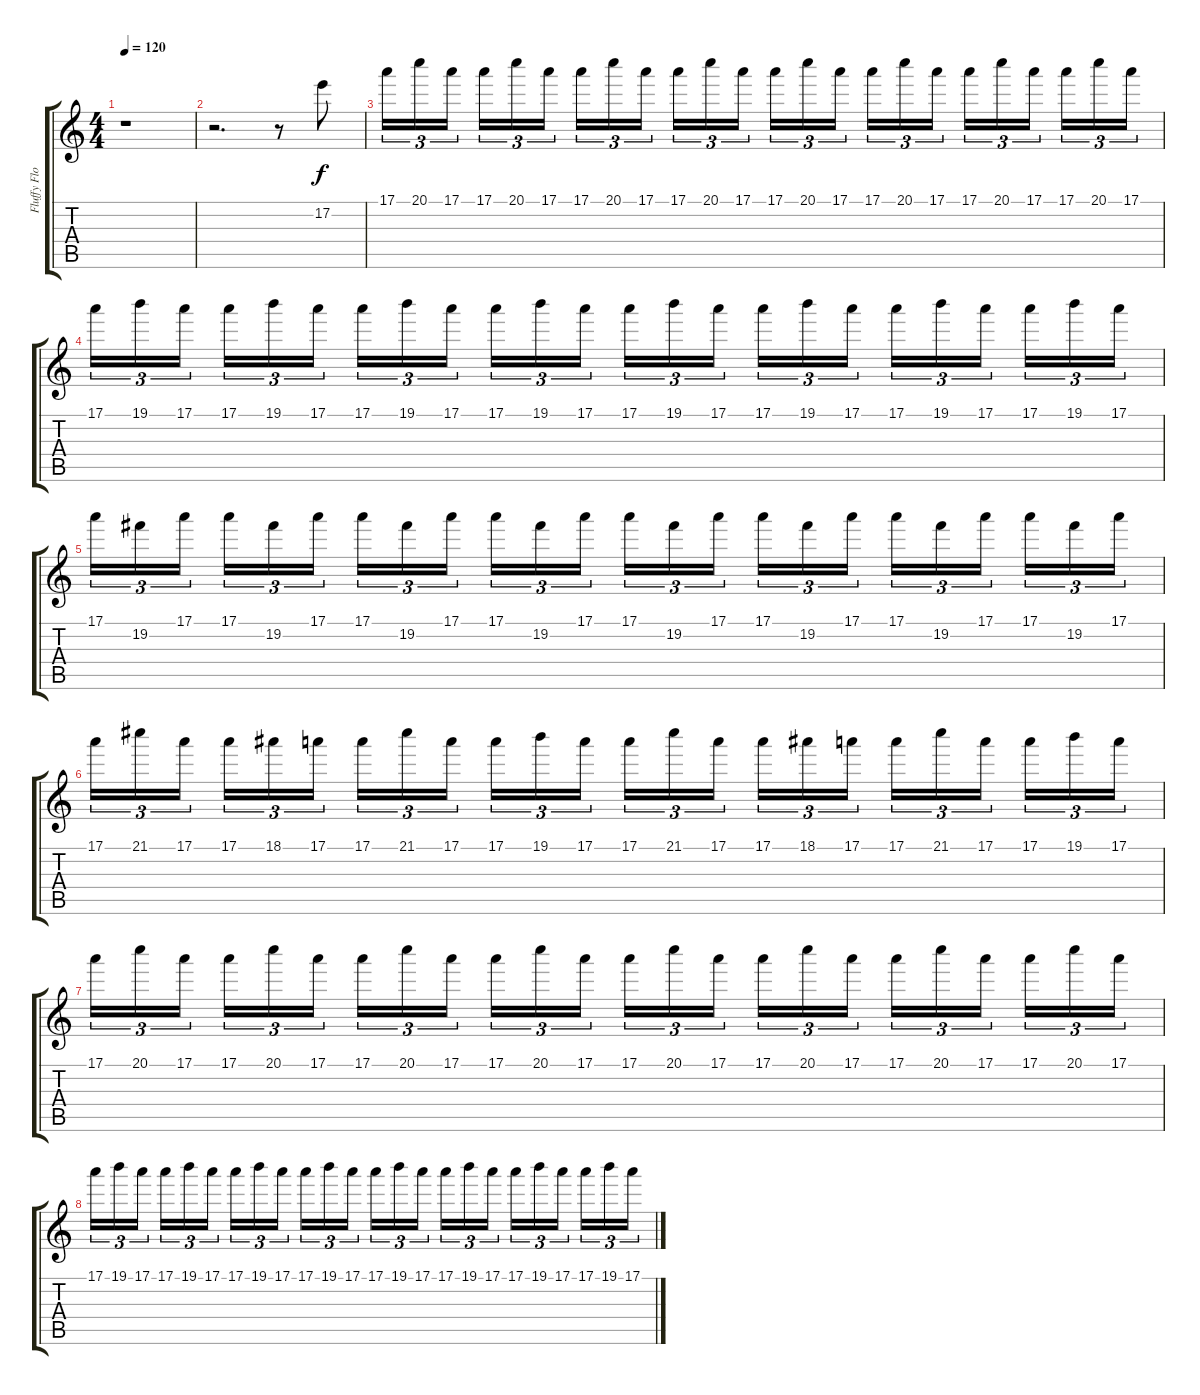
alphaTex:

\track ("Fluffy Floyd" "Fluffy Flo") {instrument distortionguitar}
\staff {score tabs}
\tuning (E4 B3 G3 D3 A2 E2) {hide}
\ts (4 4)
\tempo 120
\clef g2
\ks c
r.1{dy f} |
r.2{d} r.8 17.2.8 |
17.1.16{tu (3 2)} 20.1.16{tu (3 2)} 17.1.16{tu (3 2)} 17.1.16{tu (3 2)} 20.1.16{tu (3 2)} 17.1.16{tu (3 2)} 17.1.16{tu (3 2)} 20.1.16{tu (3 2)} 17.1.16{tu (3 2)} 17.1.16{tu (3 2)} 20.1.16{tu (3 2)} 17.1.16{tu (3 2)} 17.1.16{tu (3 2)} 20.1.16{tu (3 2)} 17.1.16{tu (3 2)} 17.1.16{tu (3 2)} 20.1.16{tu (3 2)} 17.1.16{tu (3 2)} 17.1.16{tu (3 2)} 20.1.16{tu (3 2)} 17.1.16{tu (3 2)} 17.1.16{tu (3 2)} 20.1.16{tu (3 2)} 17.1.16{tu (3 2)} |
17.1.16{tu (3 2)} 19.1.16{tu (3 2)} 17.1.16{tu (3 2)} 17.1.16{tu (3 2)} 19.1.16{tu (3 2)} 17.1.16{tu (3 2)} 17.1.16{tu (3 2)} 19.1.16{tu (3 2)} 17.1.16{tu (3 2)} 17.1.16{tu (3 2)} 19.1.16{tu (3 2)} 17.1.16{tu (3 2)} 17.1.16{tu (3 2)} 19.1.16{tu (3 2)} 17.1.16{tu (3 2)} 17.1.16{tu (3 2)} 19.1.16{tu (3 2)} 17.1.16{tu (3 2)} 17.1.16{tu (3 2)} 19.1.16{tu (3 2)} 17.1.16{tu (3 2)} 17.1.16{tu (3 2)} 19.1.16{tu (3 2)} 17.1.16{tu (3 2)} |
17.1.16{tu (3 2)} 19.2.16{tu (3 2)} 17.1.16{tu (3 2)} 17.1.16{tu (3 2)} 19.2.16{tu (3 2)} 17.1.16{tu (3 2)} 17.1.16{tu (3 2)} 19.2.16{tu (3 2)} 17.1.16{tu (3 2)} 17.1.16{tu (3 2)} 19.2.16{tu (3 2)} 17.1.16{tu (3 2)} 17.1.16{tu (3 2)} 19.2.16{tu (3 2)} 17.1.16{tu (3 2)} 17.1.16{tu (3 2)} 19.2.16{tu (3 2)} 17.1.16{tu (3 2)} 17.1.16{tu (3 2)} 19.2.16{tu (3 2)} 17.1.16{tu (3 2)} 17.1.16{tu (3 2)} 19.2.16{tu (3 2)} 17.1.16{tu (3 2)} |
17.1.16{tu (3 2)} 21.1.16{tu (3 2)} 17.1.16{tu (3 2)} 17.1.16{tu (3 2)} 18.1.16{tu (3 2)} 17.1.16{tu (3 2)} 17.1.16{tu (3 2)} 21.1.16{tu (3 2)} 17.1.16{tu (3 2)} 17.1.16{tu (3 2)} 19.1.16{tu (3 2)} 17.1.16{tu (3 2)} 17.1.16{tu (3 2)} 21.1.16{tu (3 2)} 17.1.16{tu (3 2)} 17.1.16{tu (3 2)} 18.1.16{tu (3 2)} 17.1.16{tu (3 2)} 17.1.16{tu (3 2)} 21.1.16{tu (3 2)} 17.1.16{tu (3 2)} 17.1.16{tu (3 2)} 19.1.16{tu (3 2)} 17.1.16{tu (3 2)} |
17.1.16{tu (3 2)} 20.1.16{tu (3 2)} 17.1.16{tu (3 2)} 17.1.16{tu (3 2)} 20.1.16{tu (3 2)} 17.1.16{tu (3 2)} 17.1.16{tu (3 2)} 20.1.16{tu (3 2)} 17.1.16{tu (3 2)} 17.1.16{tu (3 2)} 20.1.16{tu (3 2)} 17.1.16{tu (3 2)} 17.1.16{tu (3 2)} 20.1.16{tu (3 2)} 17.1.16{tu (3 2)} 17.1.16{tu (3 2)} 20.1.16{tu (3 2)} 17.1.16{tu (3 2)} 17.1.16{tu (3 2)} 20.1.16{tu (3 2)} 17.1.16{tu (3 2)} 17.1.16{tu (3 2)} 20.1.16{tu (3 2)} 17.1.16{tu (3 2)} |
17.1.16{tu (3 2)} 19.1.16{tu (3 2)} 17.1.16{tu (3 2)} 17.1.16{tu (3 2)} 19.1.16{tu (3 2)} 17.1.16{tu (3 2)} 17.1.16{tu (3 2)} 19.1.16{tu (3 2)} 17.1.16{tu (3 2)} 17.1.16{tu (3 2)} 19.1.16{tu (3 2)} 17.1.16{tu (3 2)} 17.1.16{tu (3 2)} 19.1.16{tu (3 2)} 17.1.16{tu (3 2)} 17.1.16{tu (3 2)} 19.1.16{tu (3 2)} 17.1.16{tu (3 2)} 17.1.16{tu (3 2)} 19.1.16{tu (3 2)} 17.1.16{tu (3 2)} 17.1.16{tu (3 2)} 19.1.16{tu (3 2)} 17.1.16{tu (3 2)}
